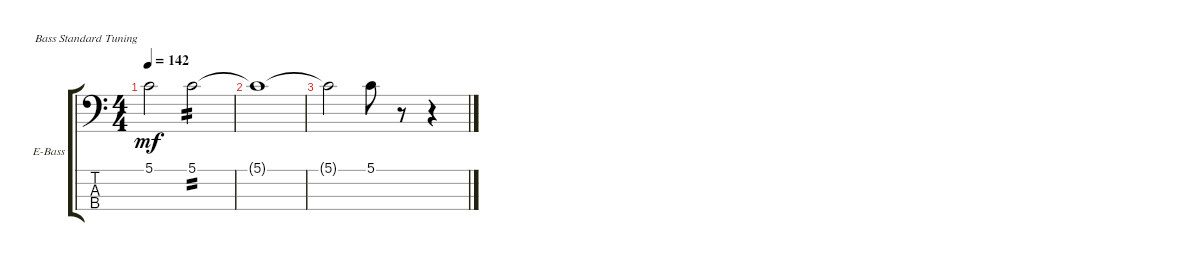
\defaultSystemsLayout 4
\bracketExtendMode groupsimilarinstruments
\firstSystemTrackNameOrientation horizontal
\otherSystemsTrackNameOrientation horizontal
\track ("Electric Bass" "E-Bass") {instrument electricbassfinger}
\staff {score tabs}
\tuning (G2 D2 A1 E1)
\ts (4 4)
\tempo 142
\clef f4
\ks c
5.1.2{dy mf} 5.1.2{tp 2} |
5.1{t}.1 |
5.1{t}.2 5.1.8 r.8 r.4
